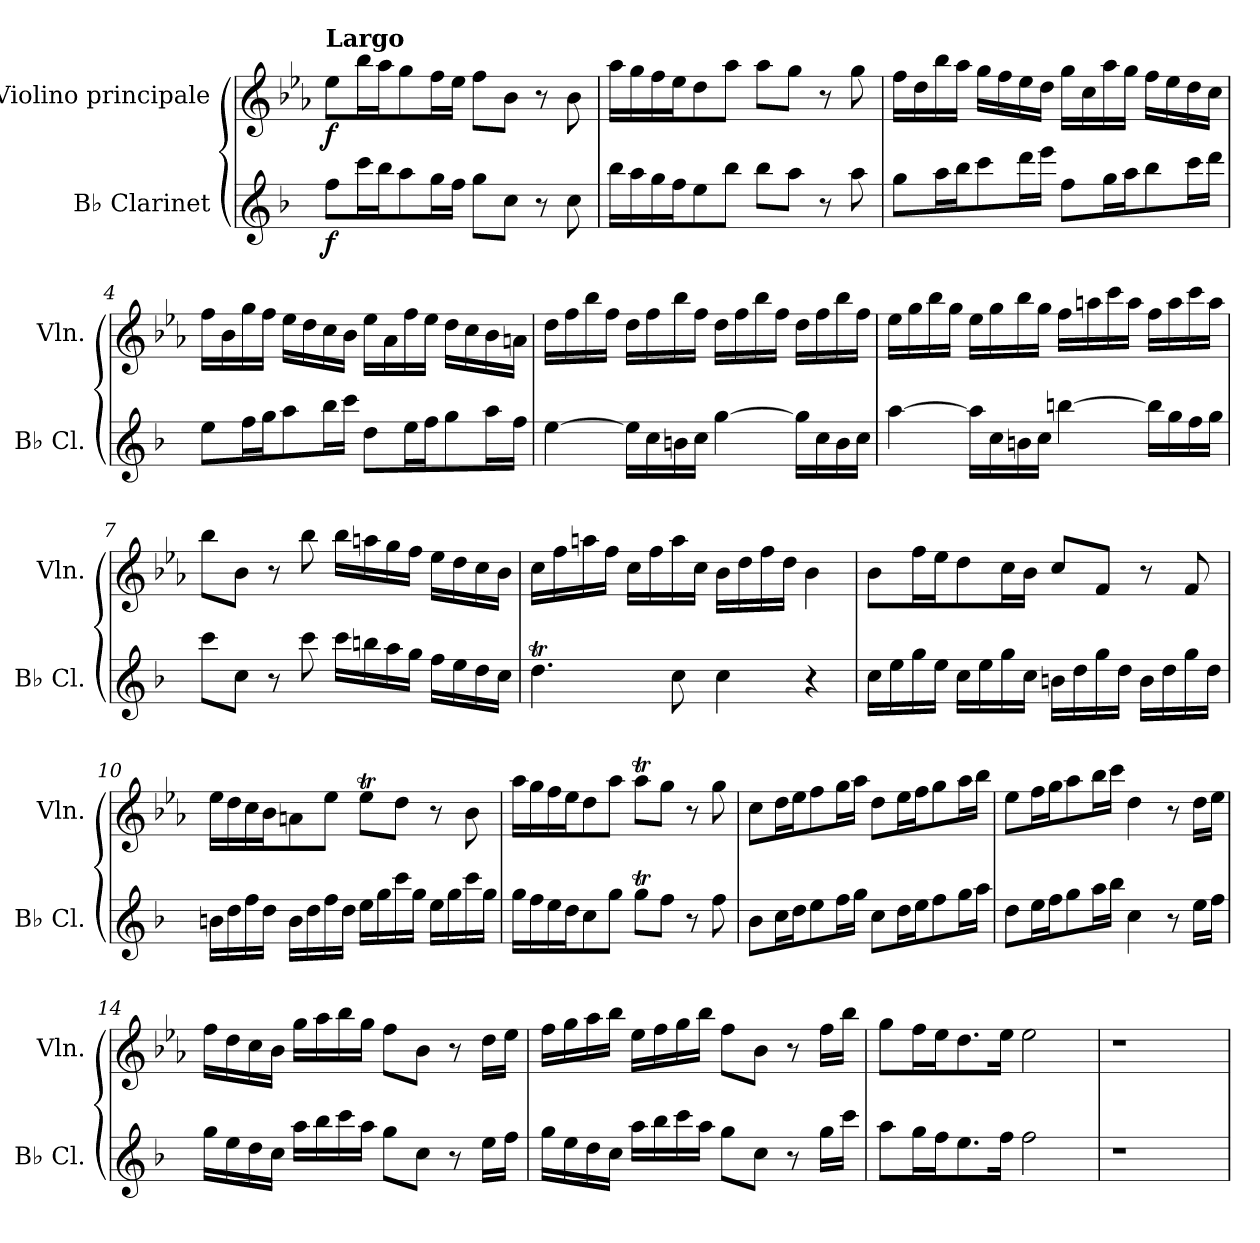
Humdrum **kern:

**kern	**dynam	**kern	**dynam
*part2	*part2	*part1	*part1
*staff2	*staff2	*staff1	*staff1
*I"B♭ Clarinet	*	*I"Violino  principale	*
*I'B♭ Cl.	*	*I'Vln.	*
*clefG2	*	*clefG2	*
*ITrd1c2	*	*	*
*k[b-e-a-]	*	*k[b-e-a-]	*
*MM35	*	*MM35	*
=1	=1	=1	=1
!	!	!LO:TX:a:B:t=Largo	!
!	!LO:DY:b	!	!LO:DY:b
8ee-\L	f	8ee-\L	f
16bb-\L	.	16bb-\L	.
16aa-\J	.	16aa-\J	.
8gg\	.	8gg\	.
16ff\L	.	16ff\L	.
16ee-\JJ	.	16ee-\JJ	.
8ff\L	.	8ff\L	.
8b-\J	.	8b-\J	.
8r	.	8r	.
8b-\	.	8b-\	.
=2	=2	=2	=2
16aa-\LL	.	16aa-\LL	.
16gg\	.	16gg\	.
16ff\	.	16ff\	.
16ee-\J	.	16ee-\J	.
8dd\	.	8dd\	.
8aa-\J	.	8aa-\J	.
8aa-\L	.	8aa-\L	.
8gg\J	.	8gg\J	.
8r	.	8r	.
8gg\	.	8gg\	.
=3	=3	=3	=3
8ff\L	.	16ff\LL	.
.	.	16dd\	.
16gg\L	.	16bb-\	.
16aa-\J	.	16aa-\JJ	.
8bb-\	.	16gg\LL	.
.	.	16ff\	.
16ccc\L	.	16ee-\	.
16ddd\JJ	.	16dd\JJ	.
8ee-\L	.	16gg\LL	.
.	.	16cc\	.
16ff\L	.	16aa-\	.
16gg\J	.	16gg\JJ	.
8aa-\	.	16ff\LL	.
.	.	16ee-\	.
16bb-\L	.	16dd\	.
16ccc\JJ	.	16cc\JJ	.
!!LO:LB:g=z
=4	=4	=4	=4
8dd\L	.	16ff\LL	.
.	.	16b-\	.
16ee-\L	.	16gg\	.
16ff\J	.	16ff\JJ	.
8gg\	.	16ee-\LL	.
.	.	16dd\	.
16aa-\L	.	16cc\	.
16bb-\JJ	.	16b-\JJ	.
8cc\L	.	16ee-\LL	.
.	.	16a-\	.
16dd\L	.	16ff\	.
16ee-\J	.	16ee-\JJ	.
8ff\	.	16dd\LL	.
.	.	16cc\	.
16gg\L	.	16b-\	.
16ee-\JJ	.	16an\JJ	.
=5	=5	=5	=5
[4dd\	.	16dd\LL	.
.	.	16ff\	.
.	.	16bb-\	.
.	.	16ff\JJ	.
16dd\LL]	.	16dd\LL	.
16b-\	.	16ff\	.
16an\	.	16bb-\	.
16b-\JJ	.	16ff\JJ	.
[4ff\	.	16dd\LL	.
.	.	16ff\	.
.	.	16bb-\	.
.	.	16ff\JJ	.
16ff\LL]	.	16dd\LL	.
16b-\	.	16ff\	.
16a\	.	16bb-\	.
16b-\JJ	.	16ff\JJ	.
!!LO:LB:g=z
=6	=6	=6	=6
[4gg\	.	16ee-\LL	.
.	.	16gg\	.
.	.	16bb-\	.
.	.	16gg\JJ	.
16gg\LL]	.	16ee-\LL	.
16b-\	.	16gg\	.
16an\	.	16bb-\	.
16b-\JJ	.	16gg\JJ	.
[4aan\	.	16ff\LL	.
.	.	16aan\	.
.	.	16ccc\	.
.	.	16aa\JJ	.
16aa\LL]	.	16ff\LL	.
16ff\	.	16aa\	.
16ee-\	.	16ccc\	.
16ff\JJ	.	16aa\JJ	.
=7	=7	=7	=7
8bb-\L	.	8bb-\L	.
8b-\J	.	8b-\J	.
8r	.	8r	.
8bb-\	.	8bb-\	.
16bb-\LL	.	16bb-\LL	.
16aan\	.	16aan\	.
16gg\	.	16gg\	.
16ff\JJ	.	16ff\JJ	.
16ee-\LL	.	16ee-\LL	.
16dd\	.	16dd\	.
16cc\	.	16cc\	.
16b-\JJ	.	16b-\JJ	.
=8	=8	=8	=8
4.ccT\	.	16cc\LL	.
.	.	16ff\	.
.	.	16aan\	.
.	.	16ff\JJ	.
.	.	16cc\LL	.
.	.	16ff\	.
8b-\	.	16aa\	.
.	.	16cc\JJ	.
4b-\	.	16b-\LL	.
.	.	16dd\	.
.	.	16ff\	.
.	.	16dd\JJ	.
4r	.	4b-\	.
!!LO:LB:g=z
=9	=9	=9	=9
16b-\LL	.	8b-\L	.
16dd\	.	.	.
16ff\	.	16ff\L	.
16dd\JJ	.	16ee-\J	.
16b-\LL	.	8dd\	.
16dd\	.	.	.
16ff\	.	16cc\L	.
16b-\JJ	.	16b-\JJ	.
16an\LL	.	8cc/L	.
16cc\	.	.	.
16ff\	.	8f/J	.
16cc\JJ	.	.	.
16a\LL	.	8r	.
16cc\	.	.	.
16ff\	.	8f/	.
16cc\JJ	.	.	.
=10	=10	=10	=10
16an\LL	.	16ee-\LL	.
16cc\	.	16dd\	.
16ee-\	.	16cc\	.
16cc\JJ	.	16b-\J	.
16a\LL	.	8an\	.
16cc\	.	.	.
16ee-\	.	8ee-\J	.
16cc\JJ	.	.	.
16dd\LL	.	8ee-T\L	.
16ff\	.	.	.
16bb-\	.	8dd\J	.
16ff\JJ	.	.	.
16dd\LL	.	8r	.
16ff\	.	.	.
16bb-\	.	8b-\	.
16ff\JJ	.	.	.
=11	=11	=11	=11
16ff\LL	.	16aa-\LL	.
16ee-\	.	16gg\	.
16dd\	.	16ff\	.
16cc\J	.	16ee-\J	.
8b-\	.	8dd\	.
8ff\J	.	8aa-\J	.
8ffT\L	.	8aa-T\L	.
8ee-\J	.	8gg\J	.
8r	.	8r	.
8ee-\	.	8gg\	.
!!LO:LB:g=z
=12	=12	=12	=12
8a-\L	.	8cc\L	.
16b-\L	.	16dd\L	.
16cc\J	.	16ee-\J	.
8dd\	.	8ff\	.
16ee-\L	.	16gg\L	.
16ff\JJ	.	16aa-\JJ	.
8b-\L	.	8dd\L	.
16cc\L	.	16ee-\L	.
16dd\J	.	16ff\J	.
8ee-\	.	8gg\	.
16ff\L	.	16aa-\L	.
16gg\JJ	.	16bb-\JJ	.
=13	=13	=13	=13
8cc\L	.	8ee-\L	.
16dd\L	.	16ff\L	.
16ee-\J	.	16gg\J	.
8ff\	.	8aa-\	.
16gg\L	.	16bb-\L	.
16aa-\JJ	.	16ccc\JJ	.
4b-\	.	4dd\	.
8r	.	8r	.
16dd\LL	.	16dd\LL	.
16ee-\JJ	.	16ee-\JJ	.
=14	=14	=14	=14
16ff\LL	.	16ff\LL	.
16dd\	.	16dd\	.
16cc\	.	16cc\	.
16b-\JJ	.	16b-\JJ	.
16gg\LL	.	16gg\LL	.
16aa-\	.	16aa-\	.
16bb-\	.	16bb-\	.
16gg\JJ	.	16gg\JJ	.
8ff\L	.	8ff\L	.
8b-\J	.	8b-\J	.
8r	.	8r	.
16dd\LL	.	16dd\LL	.
16ee-\JJ	.	16ee-\JJ	.
!!LO:LB:g=z
=15	=15	=15	=15
16ff\LL	.	16ff\LL	.
16dd\	.	16gg\	.
16cc\	.	16aa-\	.
16b-\JJ	.	16bb-\JJ	.
16gg\LL	.	16ee-\LL	.
16aa-\	.	16ff\	.
16bb-\	.	16gg\	.
16gg\JJ	.	16bb-\JJ	.
8ff\L	.	8ff\L	.
8b-\J	.	8b-\J	.
8r	.	8r	.
16ff\LL	.	16ff\LL	.
16bb-\JJ	.	16bb-\JJ	.
=16	=16	=16	=16
8gg\L	.	8gg\L	.
16ff\L	.	16ff\L	.
16ee-\J	.	16ee-\J	.
8.dd\	.	8.dd\	.
16ee-\Jk	.	16ee-\Jk	.
2ee-\	.	2ee-\	.
=17	=17	=17	=17
1r	.	1r	.
=18	=18	=18	=18
*	*	*MM80	*
1r	.	1r	.
==	==	==	==
*-	*-	*-	*-
